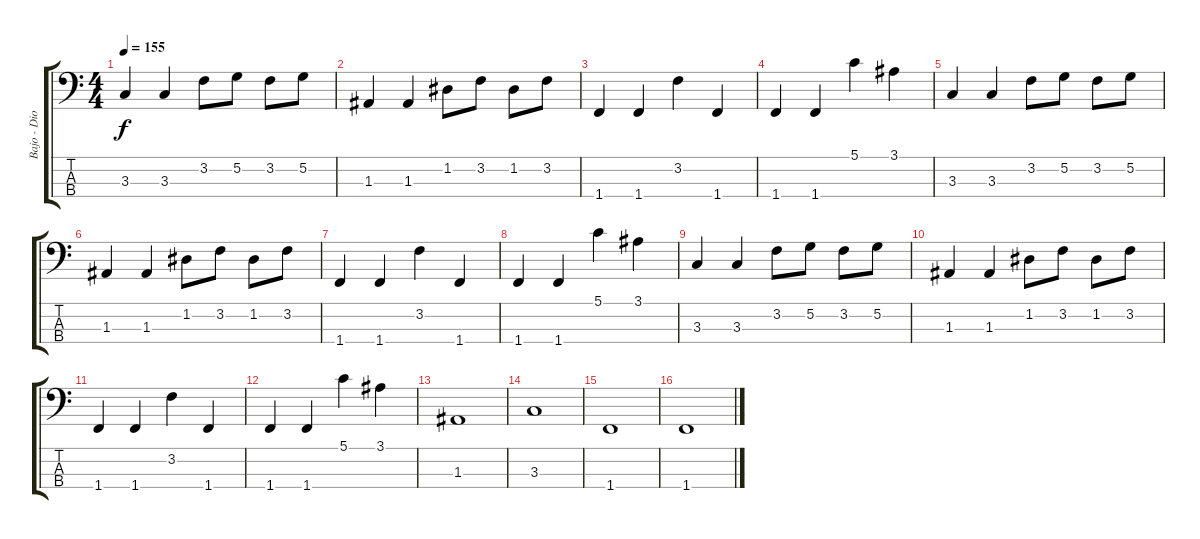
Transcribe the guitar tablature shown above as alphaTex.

\track ("Bajo - Dios" "Bajo - Dio") {instrument electricbassfinger}
\staff {score tabs}
\tuning (G2 D2 A1 E1) {hide}
\ts (4 4)
\tempo 155
\clef f4
\ks c
3.3.4{dy f} 3.3.4 3.2.8 5.2.8 3.2.8 5.2.8 |
1.3.4 1.3.4 1.2.8 3.2.8 1.2.8 3.2.8 |
1.4.4 1.4.4 3.2.4 1.4.4 |
1.4.4 1.4.4 5.1.4 3.1.4 |
3.3.4 3.3.4 3.2.8 5.2.8 3.2.8 5.2.8 |
1.3.4 1.3.4 1.2.8 3.2.8 1.2.8 3.2.8 |
1.4.4 1.4.4 3.2.4 1.4.4 |
1.4.4 1.4.4 5.1.4 3.1.4 |
3.3.4 3.3.4 3.2.8 5.2.8 3.2.8 5.2.8 |
1.3.4 1.3.4 1.2.8 3.2.8 1.2.8 3.2.8 |
1.4.4 1.4.4 3.2.4 1.4.4 |
1.4.4 1.4.4 5.1.4 3.1.4 |
1.3.1 |
3.3.1 |
1.4.1 |
1.4.1
